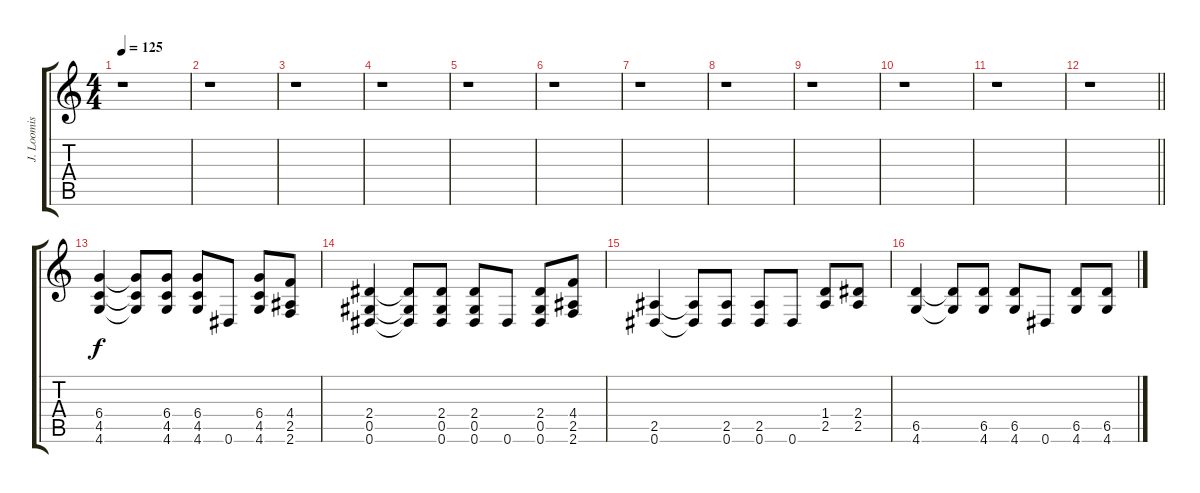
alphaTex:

\track ("J. Loomis (Rhythm)" "J. Loomis ") {instrument distortionguitar}
\staff {score tabs}
\tuning (Eb4 Bb3 Gb3 Db3 Ab2 Eb2) {hide}
\ts (4 4)
\section ("" "")
\tempo 125
\clef g2
\ks c
r.1{dy f} |
r.1 |
r.1 |
r.1 |
r.1 |
r.1 |
r.1 |
r.1 |
r.1 |
r.1 |
r.1 |
\barLineRight lightlight
r.1 |
\section ("" "")
(6.4 4.5 4.6).4 (6.4{t} 4.5{t} 4.6{t}).8 (6.4 4.5 4.6).8 (6.4 4.5 4.6).8 0.6.8 (6.4 4.5 4.6).8 (4.4 2.5 2.6).8 |
(2.4 0.5 0.6).4 (2.4{t} 0.5{t} 0.6{t}).8 (2.4 0.5 0.6).8 (2.4 0.5 0.6).8 0.6.8 (2.4 0.5 0.6).8 (4.4 2.5 2.6).8 |
(2.5 0.6).4 (2.5{t} 0.6{t}).8 (2.5 0.6).8 (2.5 0.6).8 0.6.8 (1.4 2.5).8 (2.4 2.5).8 |
(6.5 4.6).4 (6.5{t} 4.6{t}).8 (6.5 4.6).8 (6.5 4.6).8 0.6.8 (6.5 4.6).8 (6.5 4.6).8
